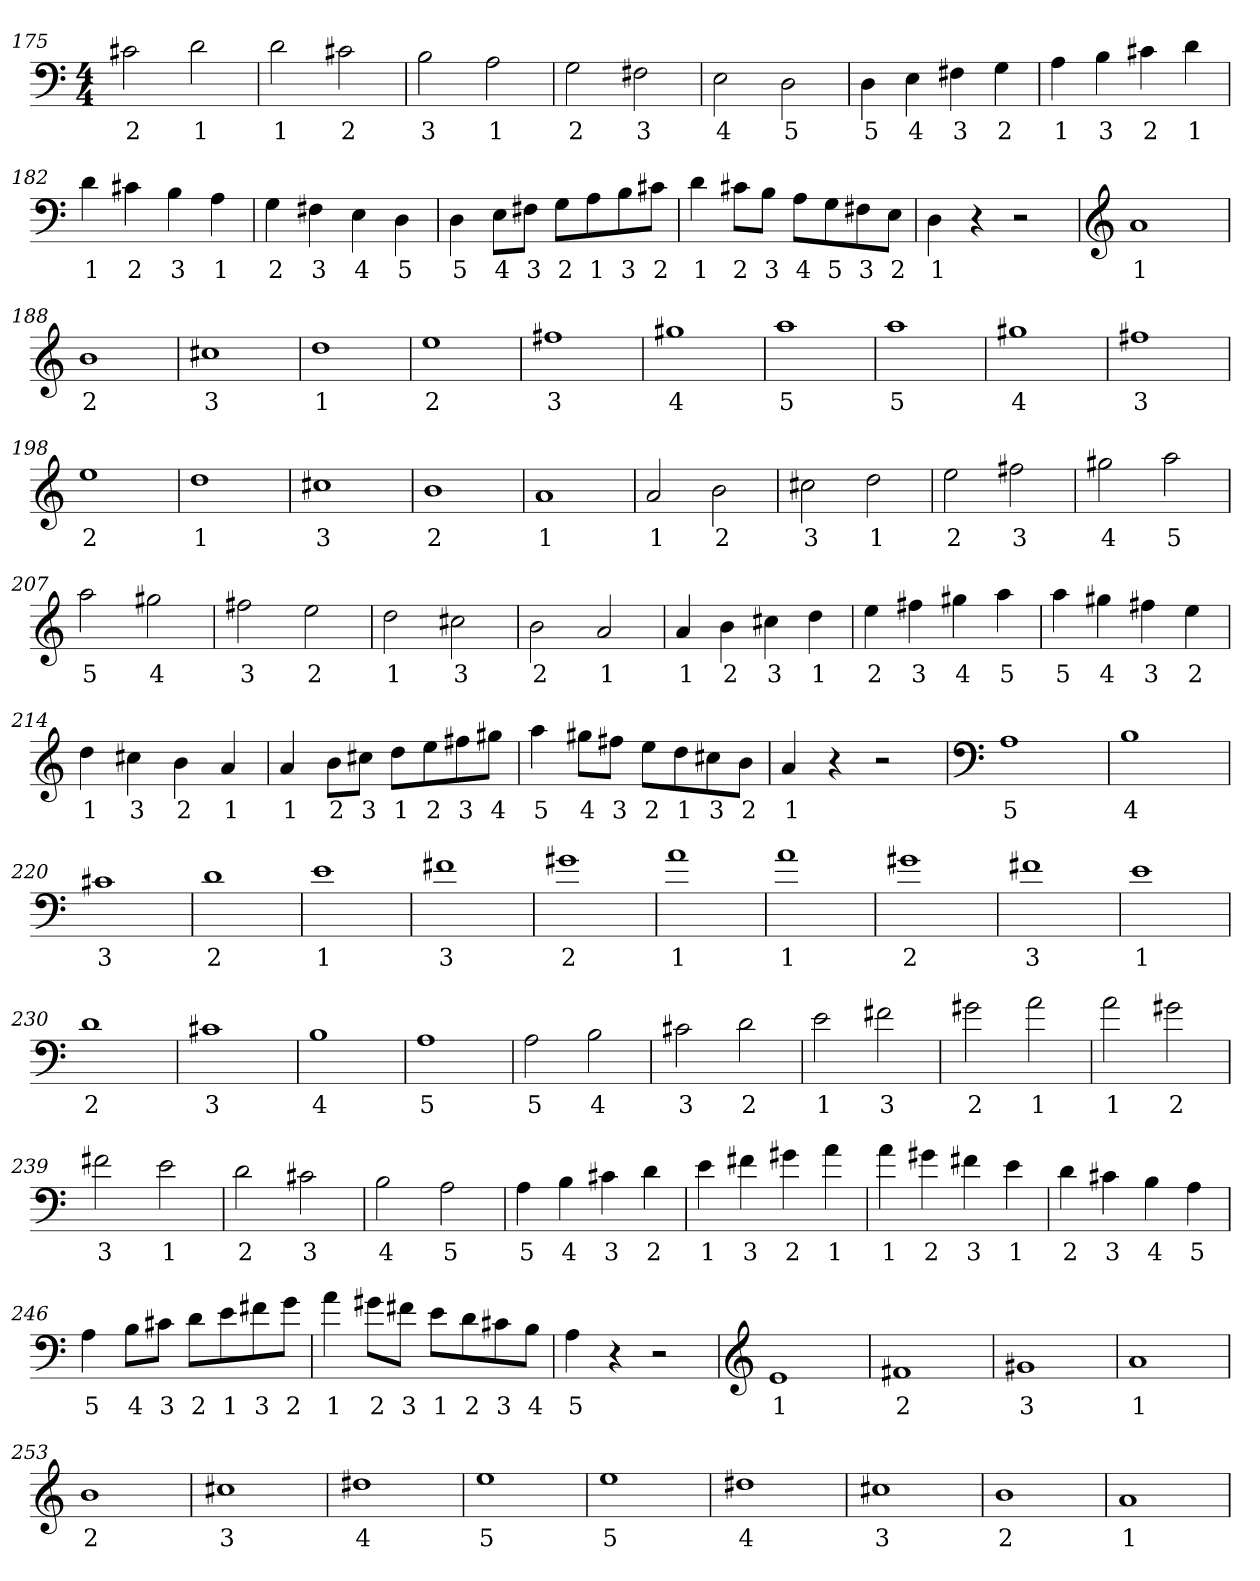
**kern	**text
*part1	*part1
*staff1	*staff1
*clefF4	*
*k[]	*
*C:	*
*M4/4	*
=175	=175
2c#X\	2
2d\	1
=176	=176
2d\	1
2c#X\	2
=177	=177
2B\	3
2A\	1
=178	=178
2G\	2
2F#X\	3
=179	=179
2E\	4
2D\	5
!!LO:LB:g=z
=180	=180
4D\	5
4E\	4
4F#X\	3
4G\	2
=181	=181
4A\	1
4B\	3
4c#X\	2
4d\	1
=182	=182
4d\	1
4c#X\	2
4B\	3
4A\	1
=183	=183
4G\	2
4F#X\	3
4E\	4
4D\	5
!!LO:LB:g=z
=184	=184
4D\	5
8E\L	4
8F#X\J	3
8G\L	2
8A\	1
8B\	3
8c#X\J	2
=185	=185
4d\	1
8c#X\L	2
8B\J	3
8A\L	4
8G\	5
8F#X\	3
8E\J	2
=186	=186
4D\	1
4r	.
2r	.
!!LO:PB:g=z
=187	=187
*clefG2	*
1a	1
=188	=188
1b	2
=189	=189
1cc#X	3
=190	=190
1dd	1
=191	=191
1ee	2
=192	=192
1ff#X	3
=193	=193
1gg#X	4
=194	=194
1aa	5
=195	=195
1aa	5
=196	=196
1gg#X	4
=197	=197
1ff#X	3
=198	=198
1ee	2
=199	=199
1dd	1
=200	=200
1cc#X	3
=201	=201
1b	2
=202	=202
1a	1
!!LO:LB:g=z
=203	=203
2a/	1
2b\	2
=204	=204
2cc#X\	3
2dd\	1
=205	=205
2ee\	2
2ff#X\	3
=206	=206
2gg#X\	4
2aa\	5
=207	=207
2aa\	5
2gg#X\	4
=208	=208
2ff#X\	3
2ee\	2
=209	=209
2dd\	1
2cc#X\	3
=210	=210
2b\	2
2a/	1
!!LO:LB:g=z
=211	=211
4a/	1
4b\	2
4cc#X\	3
4dd\	1
=212	=212
4ee\	2
4ff#X\	3
4gg#X\	4
4aa\	5
=213	=213
4aa\	5
4gg#X\	4
4ff#X\	3
4ee\	2
=214	=214
4dd\	1
4cc#X\	3
4b\	2
4a/	1
!!LO:LB:g=z
=215	=215
4a/	1
8b\L	2
8cc#X\J	3
8dd\L	1
8ee\	2
8ff#X\	3
8gg#X\J	4
=216	=216
4aa\	5
8gg#X\L	4
8ff#X\J	3
8ee\L	2
8dd\	1
8cc#X\	3
8b\J	2
=217	=217
4a/	1
4r	.
2r	.
!!LO:LB:g=z
=218	=218
*clefF4	*
1A	5
=219	=219
1B	4
=220	=220
1c#X	3
=221	=221
1d	2
=222	=222
1e	1
=223	=223
1f#X	3
=224	=224
1g#X	2
=225	=225
1a	1
=226	=226
1a	1
=227	=227
1g#X	2
=228	=228
1f#X	3
=229	=229
1e	1
=230	=230
1d	2
=231	=231
1c#X	3
=232	=232
1B	4
=233	=233
1A	5
!!LO:LB:g=z
=234	=234
2A\	5
2B\	4
=235	=235
2c#X\	3
2d\	2
=236	=236
2e\	1
2f#X\	3
=237	=237
2g#X\	2
2a\	1
=238	=238
2a\	1
2g#X\	2
=239	=239
2f#X\	3
2e\	1
=240	=240
2d\	2
2c#X\	3
=241	=241
2B\	4
2A\	5
!!LO:LB:g=z
=242	=242
4A\	5
4B\	4
4c#X\	3
4d\	2
=243	=243
4e\	1
4f#X\	3
4g#X\	2
4a\	1
=244	=244
4a\	1
4g#X\	2
4f#X\	3
4e\	1
=245	=245
4d\	2
4c#X\	3
4B\	4
4A\	5
!!LO:LB:g=z
=246	=246
4A\	5
8B\L	4
8c#X\J	3
8d\L	2
8e\	1
8f#X\	3
8g\J	2
=247	=247
4a\	1
8g#X\L	2
8f#X\J	3
8e\L	1
8d\	2
8c#X\	3
8B\J	4
=248	=248
4A\	5
4r	.
2r	.
!!LO:PB:g=z
=249	=249
*clefG2	*
1e	1
=250	=250
1f#X	2
=251	=251
1g#X	3
=252	=252
1a	1
=253	=253
1b	2
=254	=254
1cc#X	3
=255	=255
1dd#X	4
=256	=256
1ee	5
=257	=257
1ee	5
=258	=258
1dd#X	4
=259	=259
1cc#X	3
=260	=260
1b	2
=261	=261
1a	1
=	=
*-	*-
